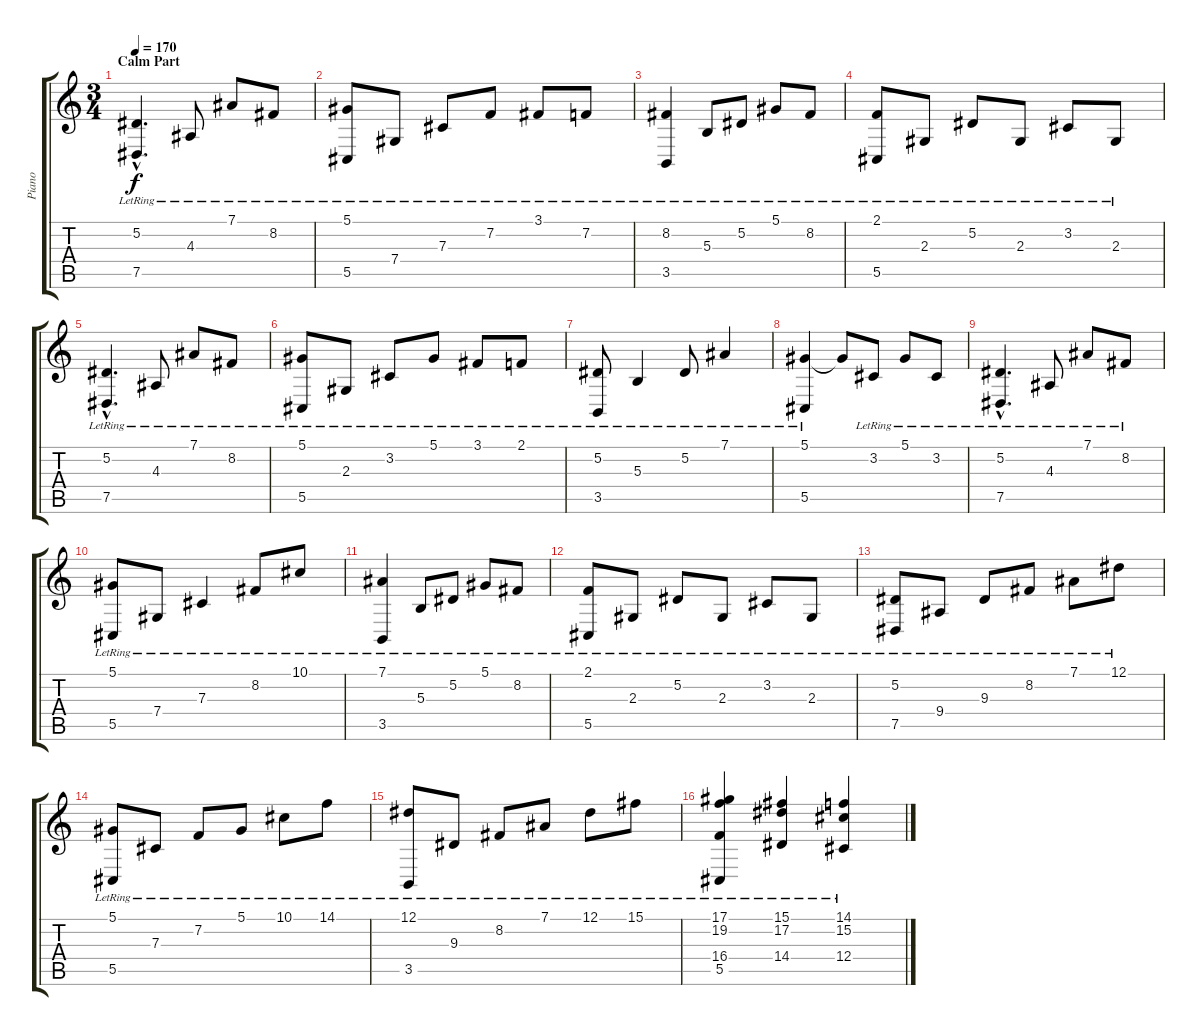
\track ("Piano" "Piano") {instrument brightacousticpiano}
\staff {score tabs}
\tuning (Eb4 Bb3 Gb3 Db3 Ab2 Eb2) {hide}
\ts (3 4)
\section ("" "Calm Part")
\tempo 170
\clef g2
\ks c
(5.2{hac lr} 7.5{hac lr}).4{d dy f volume 16} 4.3{lr}.8 7.1{lr}.8 8.2{lr}.8 |
(5.1{lr} 5.5{lr}).8 7.4{lr}.8 7.3{lr}.8 7.2{lr}.8 3.1{lr}.8 7.2{lr}.8 |
(8.2{lr} 3.5{lr}).4 5.3{lr}.8 5.2{lr}.8 5.1{lr}.8 8.2{lr}.8 |
(2.1{lr} 5.5{lr}).8 2.3{lr}.8 5.2{lr}.8 2.3{lr}.8 3.2{lr}.8 2.3{lr}.8 |
(5.2{hac lr} 7.5{hac lr}).4{d} 4.3{lr}.8 7.1{lr}.8 8.2{lr}.8 |
(5.1{lr} 5.5{lr}).8 2.3{lr}.8 3.2{lr}.8 5.1{lr}.8 3.1{lr}.8 2.1{lr}.8 |
(5.2{lr} 3.5{lr}).8 5.3{lr}.4 5.2{lr}.8 7.1{lr}.4 |
(5.1{lr} 5.5{lr}).4 5.1{t}.8 3.2{lr}.8 5.1{lr}.8 3.2{lr}.8 |
(5.2{hac lr} 7.5{hac lr}).4{d} 4.3{lr}.8 7.1{lr}.8 8.2{lr}.8 |
(5.1{lr} 5.5{lr}).8 7.4{lr}.8 7.3{lr}.4 8.2{lr}.8 10.1{lr}.8 |
(7.1{lr} 3.5{lr}).4 5.3{lr}.8 5.2{lr}.8 5.1{lr}.8 8.2{lr}.8 |
(2.1{lr} 5.5{lr}).8 2.3{lr}.8 5.2{lr}.8 2.3{lr}.8 3.2{lr}.8 2.3{lr}.8 |
(5.2{lr} 7.5{lr}).8 9.4{lr}.8 9.3{lr}.8 8.2{lr}.8 7.1{lr}.8 12.1{lr}.8 |
(5.1{lr} 5.5{lr}).8 7.3{lr}.8 7.2{lr}.8 5.1{lr}.8 10.1{lr}.8 14.1{lr}.8 |
(12.1{lr} 3.5{lr}).8 9.3{lr}.8 8.2{lr}.8 7.1{lr}.8 12.1{lr}.8 15.1{lr}.8 |
(17.1{lr} 19.2{lr} 16.4{lr} 5.5{lr}).4 (15.1{lr} 17.2{lr} 14.4{lr}).4 (14.1{lr} 15.2{lr} 12.4{lr}).4
